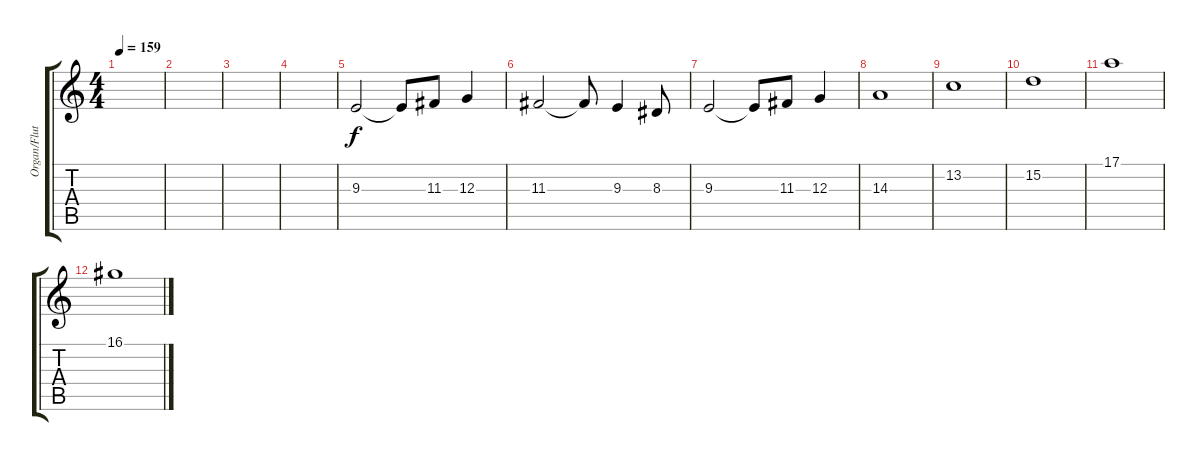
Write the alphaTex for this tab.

\track ("Organ/Flute" "Organ/Flut") {instrument churchorgan}
\staff {score tabs}
\tuning (E4 B3 G3 D3 A2 E2) {hide}
\ts (4 4)
\tempo 159
\clef g2
\ks c
|
|
|
|
9.3.2{volume 12 instrument churchorgan} 9.3{t}.8 11.3.8 12.3.4 |
11.3.2 11.3{t}.8 9.3.4 8.3.8 |
9.3.2 9.3{t}.8 11.3.8 12.3.4 |
14.3.1 |
13.2.1 |
15.2.1 |
17.1.1 |
16.1.1
